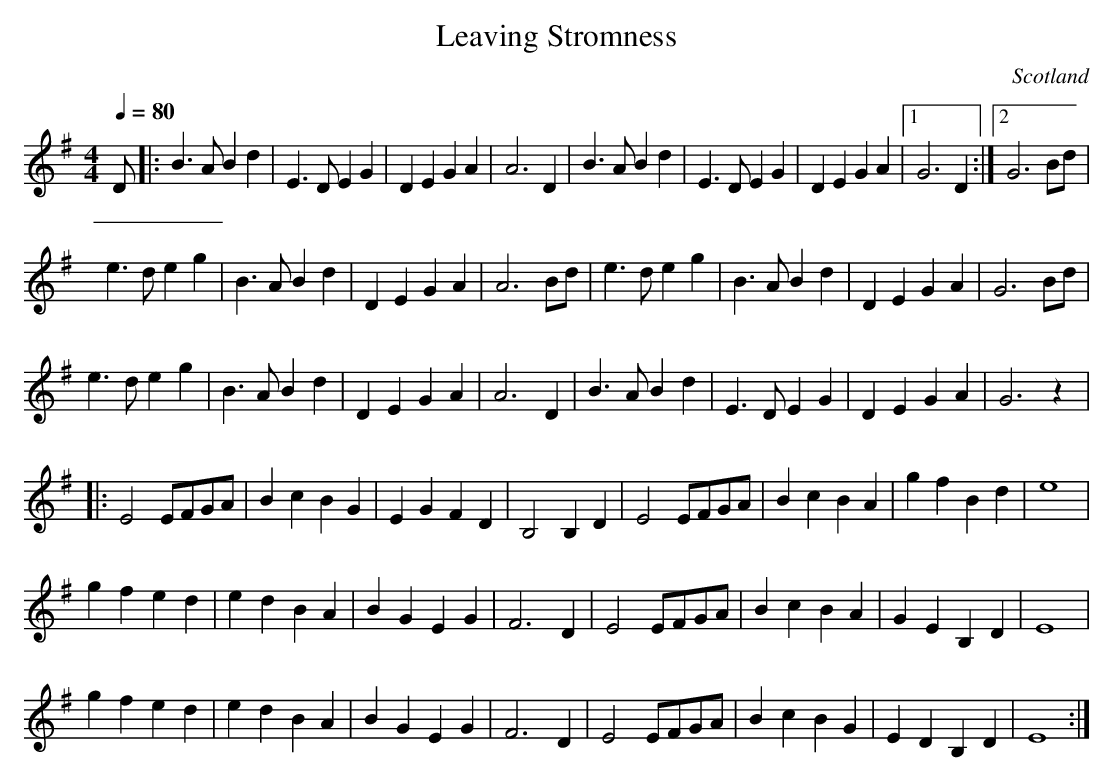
X:1
T:Leaving Stromness
L:1/4
M:4/4
O:Scotland
Q:1/4=80
K:G
D/ |: \
B>A Bd | E>D EG | DEGA | A3 D | B>A Bd | E>D EG | DE GA |1 G3 D :|2 G3B/d/ |
e>d eg | B>A Bd | DE GA | A3 B/d/ | e>deg | B>ABd | DE GA | G3 B/d/ |
e>d eg | B>A Bd | DE GA | A3 D | B>A Bd | E>D EG | DE GA | G3 z |:
E2 E/F/G/A/ | Bc BG | EG FD | B,2 B,D | E2 E/F/G/A/ | Bc BA | gf Bd | e4 |
gf ed | ed BA | BG EG | F3 D | E2 E/F/G/A/ | Bc BA | GE B,D | E4 |
gf ed | ed BA | BG EG | F3 D | E2 E/F/G/A/ | Bc BG | ED B,D | E4 :|
